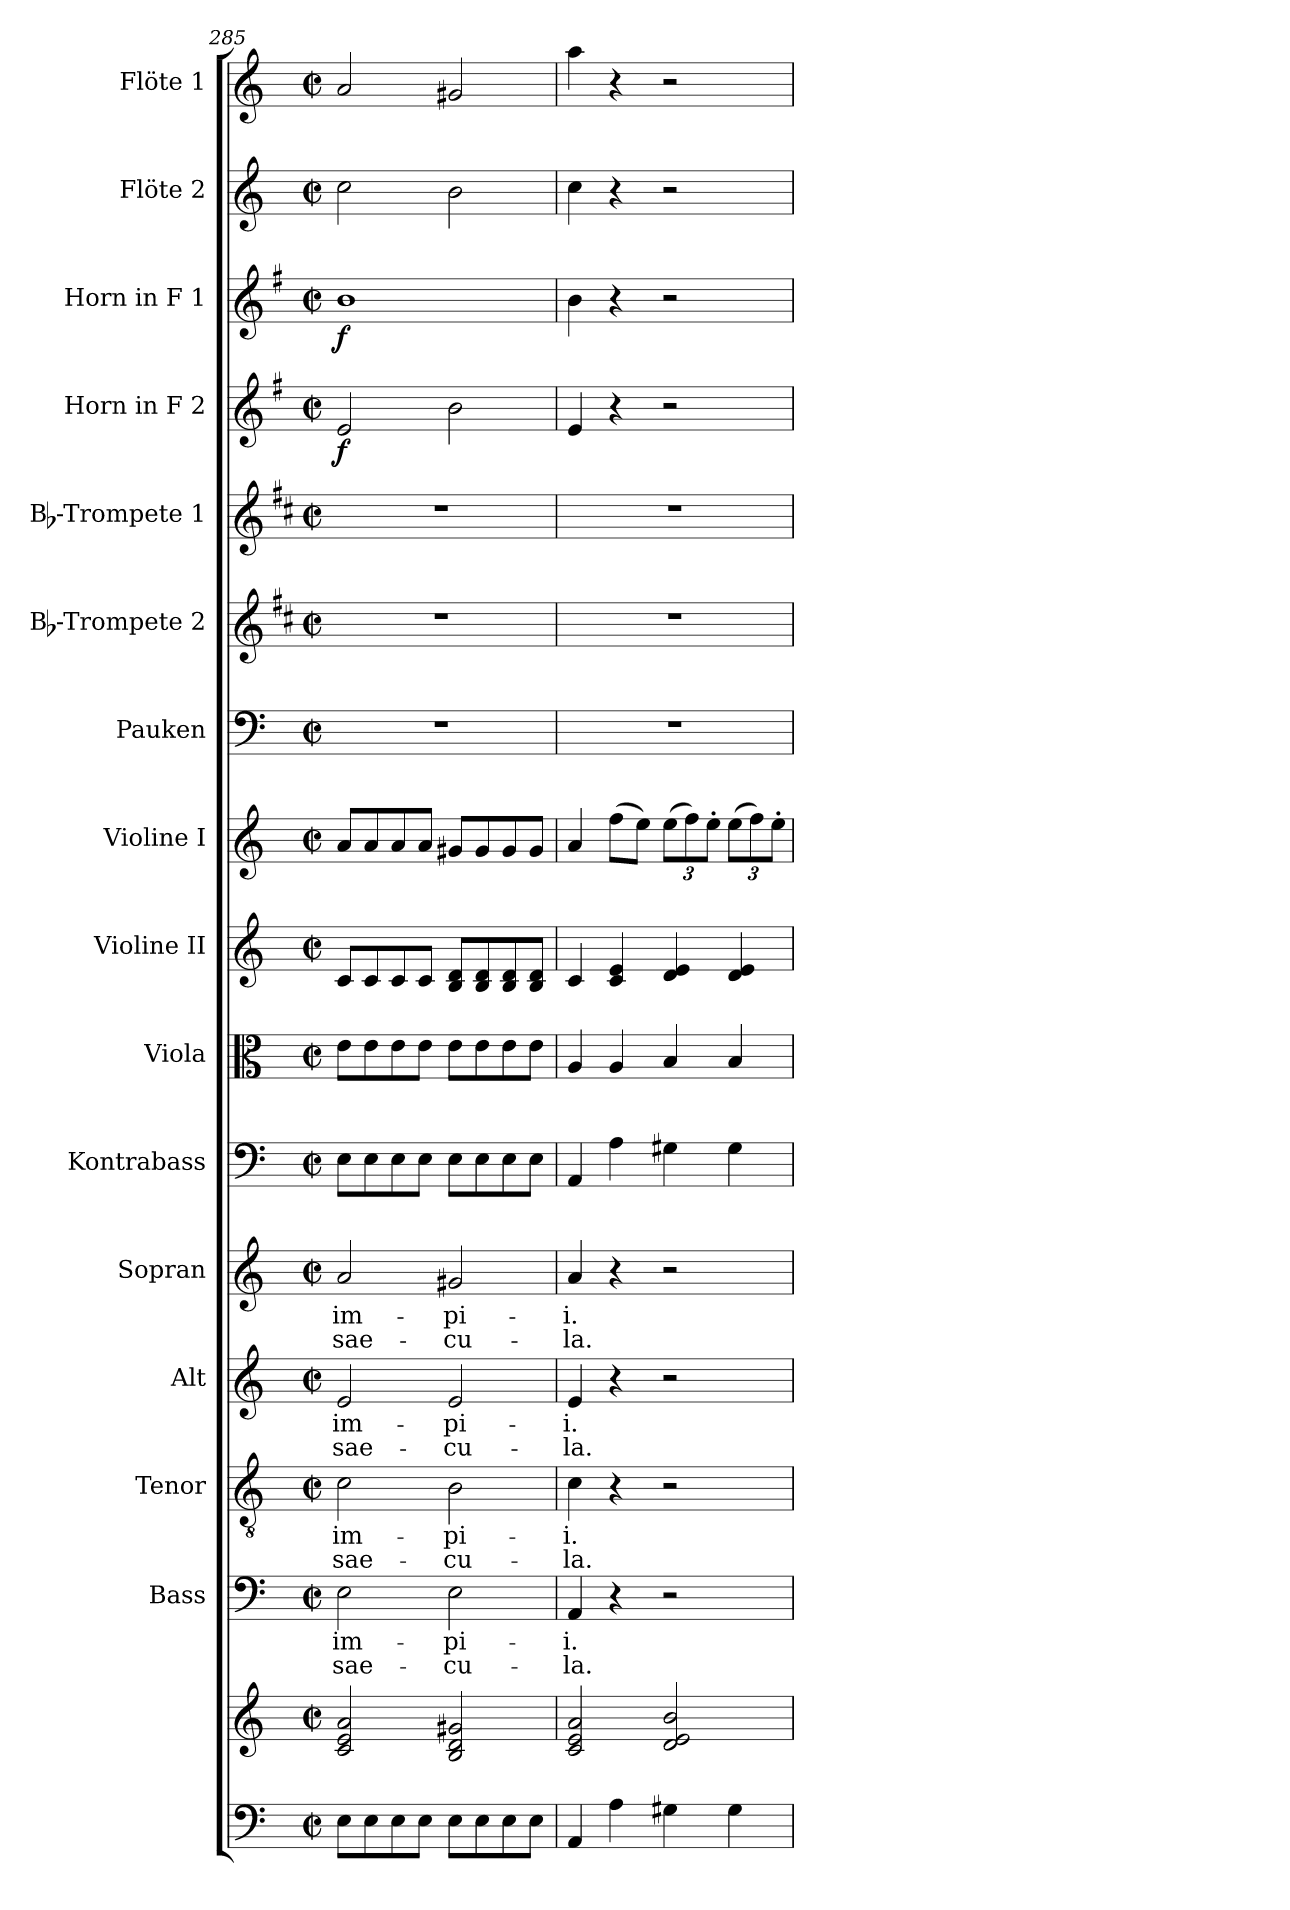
**kern	**kern	**kern	**text	**text	**kern	**text	**text	**kern	**text	**text	**kern	**text	**text	**kern	**kern	**kern	**kern	**kern	**kern	**kern	**kern	**dynam	**kern	**dynam	**kern	**kern
*part16	*part16	*part15	*part15	*part15	*part14	*part14	*part14	*part13	*part13	*part13	*part12	*part12	*part12	*part11	*part10	*part9	*part8	*part7	*part6	*part5	*part4	*part4	*part3	*part3	*part2	*part1
*staff17	*staff16	*staff15	*staff15	*staff15	*staff14	*staff14	*staff14	*staff13	*staff13	*staff13	*staff12	*staff12	*staff12	*staff11	*staff10	*staff9	*staff8	*staff7	*staff6	*staff5	*staff4	*staff4	*staff3	*staff3	*staff2	*staff1
*	*	*I"Bass	*	*	*I"Tenor	*	*	*I"Alt	*	*	*I"Sopran	*	*	*I"Kontrabass	*I"Viola	*I"Violine II	*I"Violine I	*I"Pauken	*I"Bb-Trompete 2	*I"Bb-Trompete 1	*I"Horn in F 2	*	*I"Horn in F 1	*	*I"Flöte 2	*I"Flöte 1
*	*	*I'B.	*	*	*I'T.	*	*	*I'A.	*	*	*I'S.	*	*	*I'Kb.	*I'Vla.	*I'Vl. II	*I'Vl. I	*I'Pk.	*I'Bb Trp. 2	*I'Bb Trp. 1	*	*	*	*	*I'Fl. 2	*I'Fl. 1
*clefF4	*clefG2	*clefF4	*	*	*clefGv2	*	*	*clefG2	*	*	*clefG2	*	*	*clefF4	*clefC3	*clefG2	*clefG2	*clefF4	*clefG2	*clefG2	*clefG2	*	*clefG2	*	*clefG2	*clefG2
*	*	*	*	*	*	*	*	*	*	*	*	*	*	*ITrd7c12	*	*	*	*	*ITrd1c2	*ITrd1c2	*ITrd4c7	*	*ITrd4c7	*	*	*
*k[]	*k[]	*k[]	*	*	*k[]	*	*	*k[]	*	*	*k[]	*	*	*k[]	*k[]	*k[]	*k[]	*k[]	*k[]	*k[]	*k[]	*	*k[]	*	*k[]	*k[]
*C:	*C:	*C:	*	*	*C:	*	*	*C:	*	*	*C:	*	*	*C:	*C:	*C:	*C:	*C:	*C:	*C:	*C:	*	*C:	*	*C:	*C:
*M2/2	*M2/2	*M2/2	*	*	*M2/2	*	*	*M2/2	*	*	*M2/2	*	*	*M2/2	*M2/2	*M2/2	*M2/2	*M2/2	*M2/2	*M2/2	*M2/2	*	*M2/2	*	*M2/2	*M2/2
*met(c|)	*met(c|)	*met(c|)	*	*	*met(c|)	*	*	*met(c|)	*	*	*met(c|)	*	*	*met(c|)	*met(c|)	*met(c|)	*met(c|)	*met(c|)	*met(c|)	*met(c|)	*met(c|)	*	*met(c|)	*	*met(c|)	*met(c|)
=285	=285	=285	=285	=285	=285	=285	=285	=285	=285	=285	=285	=285	=285	=285	=285	=285	=285	=285	=285	=285	=285	=285	=285	=285	=285	=285
!	!	!	!LO:LY:b	!LO:LY:b	!	!LO:LY:b	!LO:LY:b	!	!LO:LY:b	!LO:LY:b	!	!LO:LY:b	!LO:LY:b	!	!	!	!	!	!	!	!	!LO:DY:b	!	!LO:DY:b	!	!
8E\L	2c/ 2e/ 2a/	2E\	im-	sae-	2c\	im-	sae-	2e/	im-	sae-	2a/	im-	sae-	8EE\L	8e\L	8c/L	8a/L	1r	1r	1r	2A/	f	1e	f	2cc\	2a/
8E\	.	.	.	.	.	.	.	.	.	.	.	.	.	8EE\	8e\	8c/	8a/	.	.	.	.	.	.	.	.	.
8E\	.	.	.	.	.	.	.	.	.	.	.	.	.	8EE\	8e\	8c/	8a/	.	.	.	.	.	.	.	.	.
8E\J	.	.	.	.	.	.	.	.	.	.	.	.	.	8EE\J	8e\J	8c/J	8a/J	.	.	.	.	.	.	.	.	.
!	!	!	!LO:LY:b	!LO:LY:b	!	!LO:LY:b	!LO:LY:b	!	!LO:LY:b	!LO:LY:b	!	!LO:LY:b	!LO:LY:b	!	!	!	!	!	!	!	!	!	!	!	!	!
8E\L	2B/ 2d/ 2g#X/	2E\	-pi-	-cu-	2B\	-pi-	-cu-	2e/	-pi-	-cu-	2g#X/	-pi-	-cu-	8EE\L	8e\L	8B/ 8d/L	8g#X/L	.	.	.	2e\	.	.	.	2b\	2g#X/
8E\	.	.	.	.	.	.	.	.	.	.	.	.	.	8EE\	8e\	8B/ 8d/	8g#/	.	.	.	.	.	.	.	.	.
8E\	.	.	.	.	.	.	.	.	.	.	.	.	.	8EE\	8e\	8B/ 8d/	8g#/	.	.	.	.	.	.	.	.	.
8E\J	.	.	.	.	.	.	.	.	.	.	.	.	.	8EE\J	8e\J	8B/ 8d/J	8g#/J	.	.	.	.	.	.	.	.	.
=286	=286	=286	=286	=286	=286	=286	=286	=286	=286	=286	=286	=286	=286	=286	=286	=286	=286	=286	=286	=286	=286	=286	=286	=286	=286	=286
!	!	!	!LO:LY:b	!LO:LY:b	!	!LO:LY:b	!LO:LY:b	!	!LO:LY:b	!LO:LY:b	!	!LO:LY:b	!LO:LY:b	!	!	!	!	!	!	!	!	!	!	!	!	!
4AA/	2c/ 2e/ 2a/	4AA/	-i.	-la.	4c\	-i.	-la.	4e/	-i.	-la.	4a/	-i.	-la.	4AAA/	4A/	4c/	4a/	1r	1r	1r	4A/	.	4e\	.	4cc\	4aa\
4A\	.	4r	.	.	4r	.	.	4r	.	.	4r	.	.	4AA\	4A/	4c/ 4e/	(>8ff\L	.	.	.	4r	.	4r	.	4r	4r
.	.	.	.	.	.	.	.	.	.	.	.	.	.	.	.	.	8ee\J)	.	.	.	.	.	.	.	.	.
4G#X\	2d/ 2e/ 2b/	2r	.	.	2r	.	.	2r	.	.	2r	.	.	4GG#X\	4B/	4d/ 4e/	(>12ee\L	.	.	.	2r	.	2r	.	2r	2r
.	.	.	.	.	.	.	.	.	.	.	.	.	.	.	.	.	12ff\)	.	.	.	.	.	.	.	.	.
.	.	.	.	.	.	.	.	.	.	.	.	.	.	.	.	.	12ee'>\J	.	.	.	.	.	.	.	.	.
4G#\	.	.	.	.	.	.	.	.	.	.	.	.	.	4GG#\	4B/	4d/ 4e/	(>12ee\L	.	.	.	.	.	.	.	.	.
.	.	.	.	.	.	.	.	.	.	.	.	.	.	.	.	.	12ff\)	.	.	.	.	.	.	.	.	.
.	.	.	.	.	.	.	.	.	.	.	.	.	.	.	.	.	12ee'>\J	.	.	.	.	.	.	.	.	.
=	=	=	=	=	=	=	=	=	=	=	=	=	=	=	=	=	=	=	=	=	=	=	=	=	=	=
*-	*-	*-	*-	*-	*-	*-	*-	*-	*-	*-	*-	*-	*-	*-	*-	*-	*-	*-	*-	*-	*-	*-	*-	*-	*-	*-
